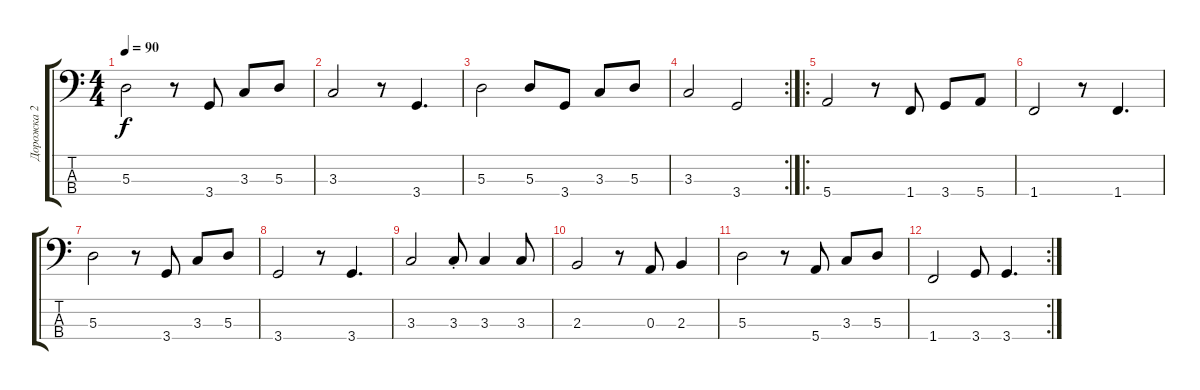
\track ("Дорожка 2" "Дорожка 2") {instrument electricbassfinger}
\staff {score tabs}
\tuning (G2 D2 A1 E1) {hide}
\ts (4 4)
\tempo 90
\clef f4
\ks c
5.3.2{dy f} r.8 3.4.8 3.3.8 5.3.8 |
3.3.2 r.8 3.4.4{d} |
5.3.2 5.3.8 3.4.8 3.3.8 5.3.8 |
\rc 2
3.3.2 3.4.2 |
\ro
5.4.2 r.8 1.4.8 3.4.8 5.4.8 |
1.4.2 r.8 1.4.4{d} |
5.3.2 r.8 3.4.8 3.3.8 5.3.8 |
3.4.2 r.8 3.4.4{d} |
3.3.2 3.3{st}.8 3.3.4 3.3.8 |
2.3.2 r.8 0.3.8 2.3.4 |
5.3.2 r.8 5.4.8 3.3.8 5.3.8 |
\rc 2
1.4.2 3.4.8 3.4.4{d}
